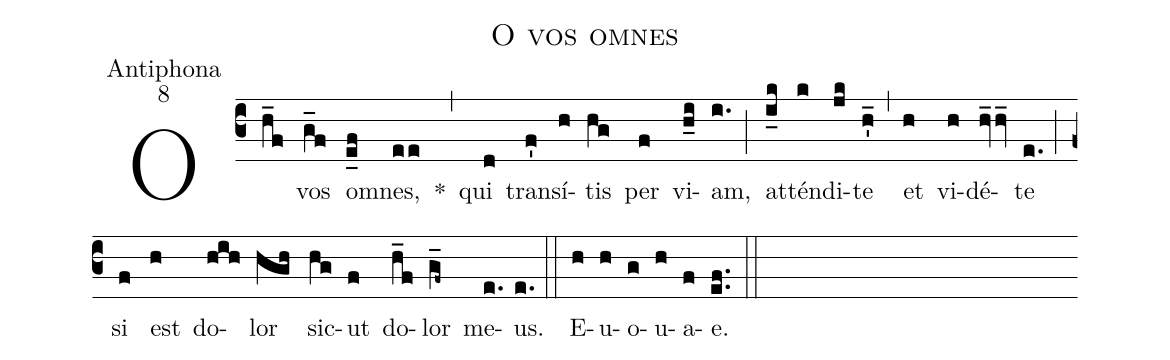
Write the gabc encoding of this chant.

name:O vos omnes;
office-part:Antiphona;
mode:8;
%%
(c3) O(h_f) vos(g_f) om(e_0f)nes,(ee) *(,) qui(d) tran(f')sí(h)tis(hg) per(f) vi(h_0i)am,(i.) (;) at(i_0k)tén(k)di(jk)te(h'_) (,) et(h) vi(h)dé(hvv_)te(e.) (;) si(f) est(h) do(hih)lor(hgh) sic(hg)ut(f) do(h_f)lor(g_f~) me(e.)us.(e.) (::) E(h)u(h)o(g)u(h)a(f)e.(e.f.) (::)
